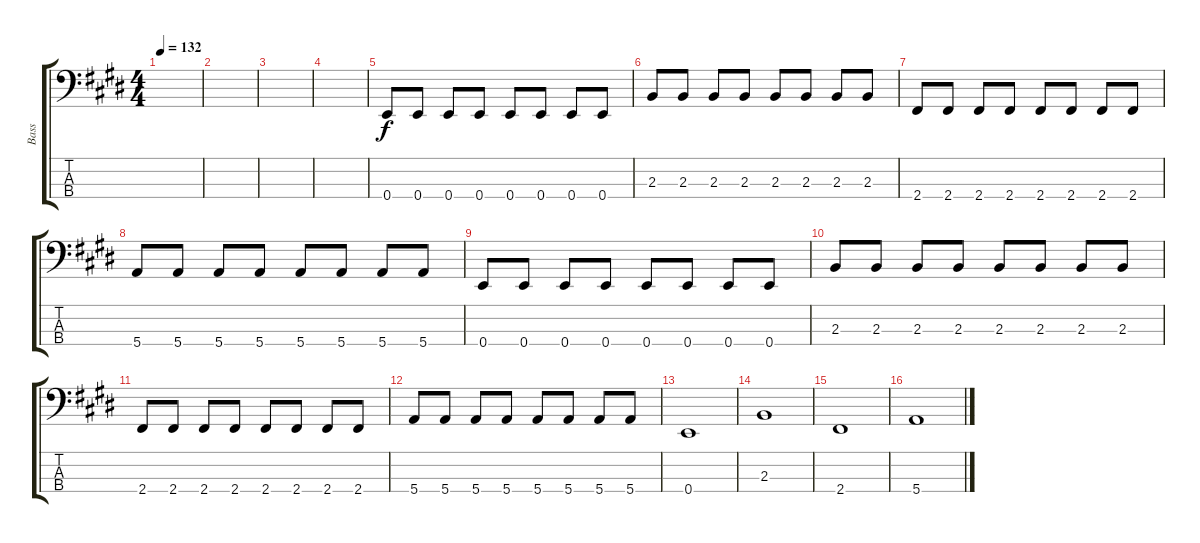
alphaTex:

\track ("Bass" "Bass") {instrument electricbassfinger}
\staff {score tabs}
\tuning (G2 D2 A1 E1) {hide}
\ts (4 4)
\tempo 132
\clef f4
\ks e
|
|
|
|
0.4.8 0.4.8 0.4.8 0.4.8 0.4.8 0.4.8 0.4.8 0.4.8 |
2.3.8 2.3.8 2.3.8 2.3.8 2.3.8 2.3.8 2.3.8 2.3.8 |
2.4.8 2.4.8 2.4.8 2.4.8 2.4.8 2.4.8 2.4.8 2.4.8 |
5.4.8 5.4.8 5.4.8 5.4.8 5.4.8 5.4.8 5.4.8 5.4.8 |
0.4.8 0.4.8 0.4.8 0.4.8 0.4.8 0.4.8 0.4.8 0.4.8 |
2.3.8 2.3.8 2.3.8 2.3.8 2.3.8 2.3.8 2.3.8 2.3.8 |
2.4.8 2.4.8 2.4.8 2.4.8 2.4.8 2.4.8 2.4.8 2.4.8 |
5.4.8 5.4.8 5.4.8 5.4.8 5.4.8 5.4.8 5.4.8 5.4.8 |
0.4.1 |
2.3.1 |
2.4.1 |
5.4.1
